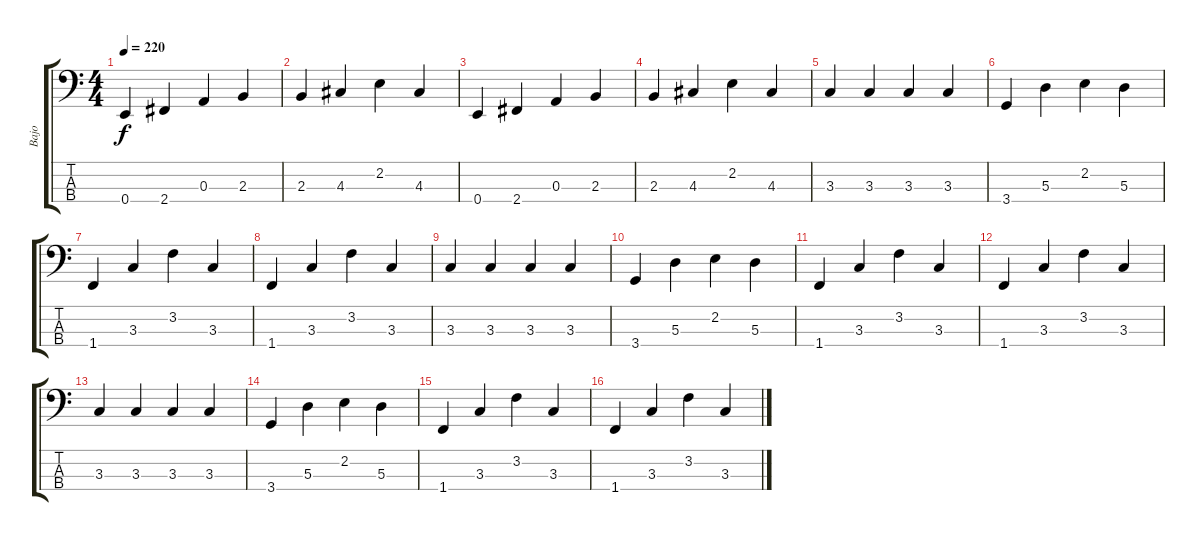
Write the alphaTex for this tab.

\track ("Bajo" "Bajo") {instrument electricbasspick}
\staff {score tabs}
\tuning (G2 D2 A1 E1) {hide}
\ts (4 4)
\tempo 220
\clef f4
\ks c
0.4.4{dy f} 2.4.4 0.3.4 2.3.4 |
2.3.4 4.3.4 2.2.4 4.3.4 |
0.4.4 2.4.4 0.3.4 2.3.4 |
2.3.4 4.3.4 2.2.4 4.3.4 |
3.3.4 3.3.4 3.3.4 3.3.4 |
3.4.4 5.3.4 2.2.4 5.3.4 |
1.4.4 3.3.4 3.2.4 3.3.4 |
1.4.4 3.3.4 3.2.4 3.3.4 |
3.3.4 3.3.4 3.3.4 3.3.4 |
3.4.4 5.3.4 2.2.4 5.3.4 |
1.4.4 3.3.4 3.2.4 3.3.4 |
1.4.4 3.3.4 3.2.4 3.3.4 |
3.3.4 3.3.4 3.3.4 3.3.4 |
3.4.4 5.3.4 2.2.4 5.3.4 |
1.4.4 3.3.4 3.2.4 3.3.4 |
1.4.4 3.3.4 3.2.4 3.3.4
